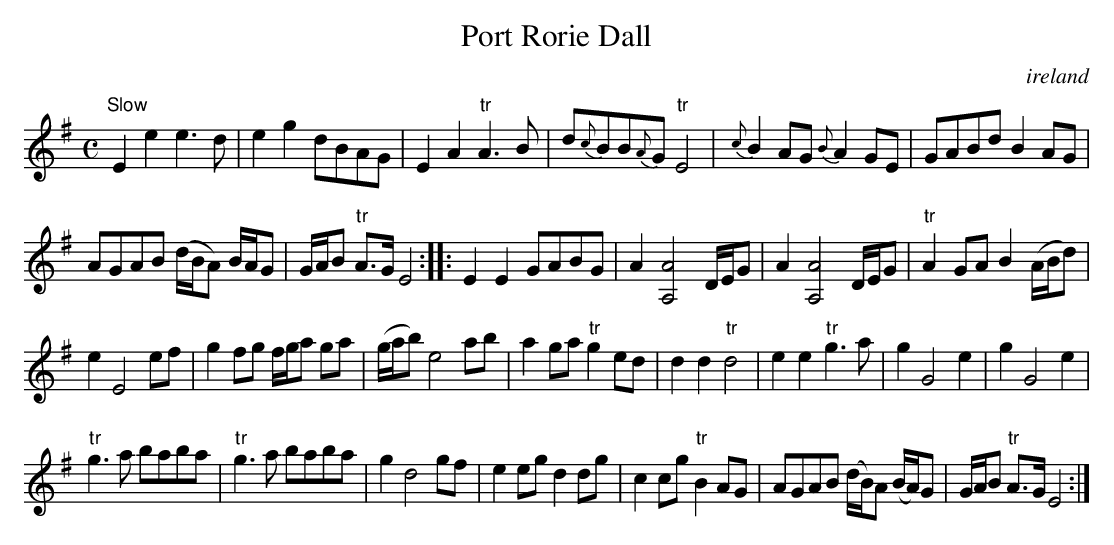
X:1
T:Port Rorie Dall
O:ireland
M:C
K:Em
"Slow"E2e2 e3d| e2g2 dBAG| \
E2A2 "tr"A3B| d{c}BB{A}G "tr"E4|\
{c}B2AG {B}A2GE| GABd B2AG|
AGAB (d/B/A) B/A/G| G/A/B "tr"A>G E4::\
E2E2 GABG| A2[A4A,4] D/E/G| \
A2[A4A,4] D/E/G| "tr"A2GA B2(A/B/d)|
e2E4 ef| g2fg f/g/a ga| (g/a/b) e4 ab| a2ga "tr"g2ed|\
d2d2 "tr"d4| e2e2 "tr"g3a| g2G4 e2| g2G4 e2|
"tr"g3a baba| "tr"g3a baba| g2d4 gf| e2eg d2dg|\
c2cg "tr"B2AG| AGAB (d/B/)A (B/A/)G| G/A/B "tr"A>G E4:|
